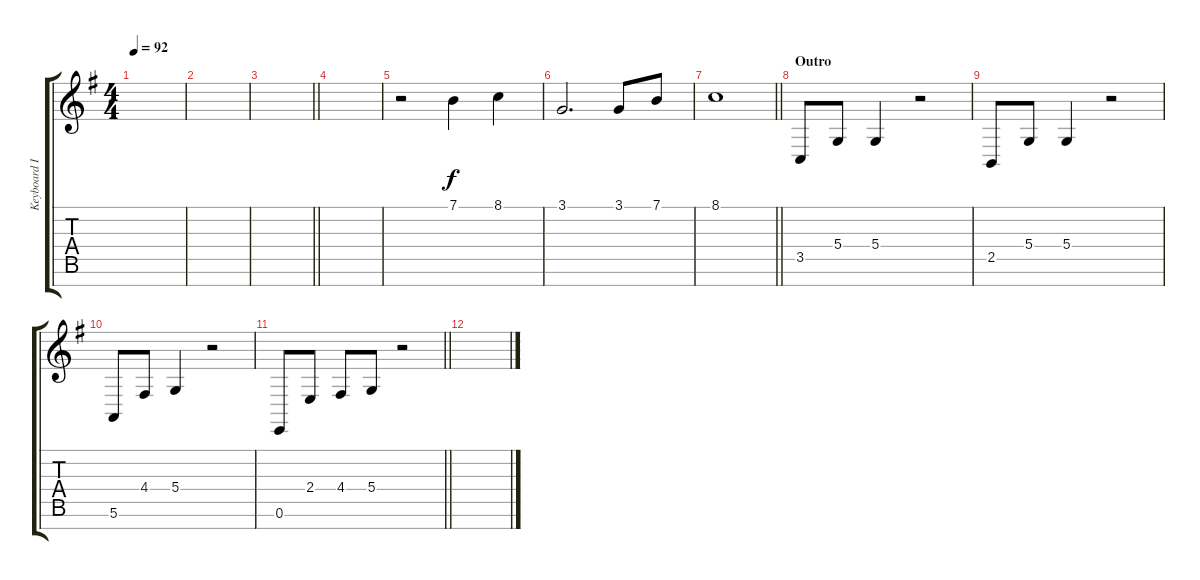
\track ("Keyboard III" "Keyboard I") {instrument stringensemble1}
\staff {score tabs}
\tuning (E4 B3 G3 D3 A2 E2 B1) {hide}
\ts (4 4)
\tempo 92
\clef g2
\ks g
|
|
\barLineRight lightlight
|
\section ("" "")
|
r.2 7.1.4 8.1.4 |
3.1.2{d} 3.1.8 7.1.8 |
\barLineRight lightlight
8.1.1 |
\section ("" "Outro")
3.5.8 5.4.8 5.4.4 r.2 |
2.5.8 5.4.8 5.4.4 r.2 |
5.6.8 4.4.8 5.4.4 r.2 |
\barLineRight lightlight
0.6.8 2.4.8 4.4.8 5.4.8 r.2 |
\section ("" "")
